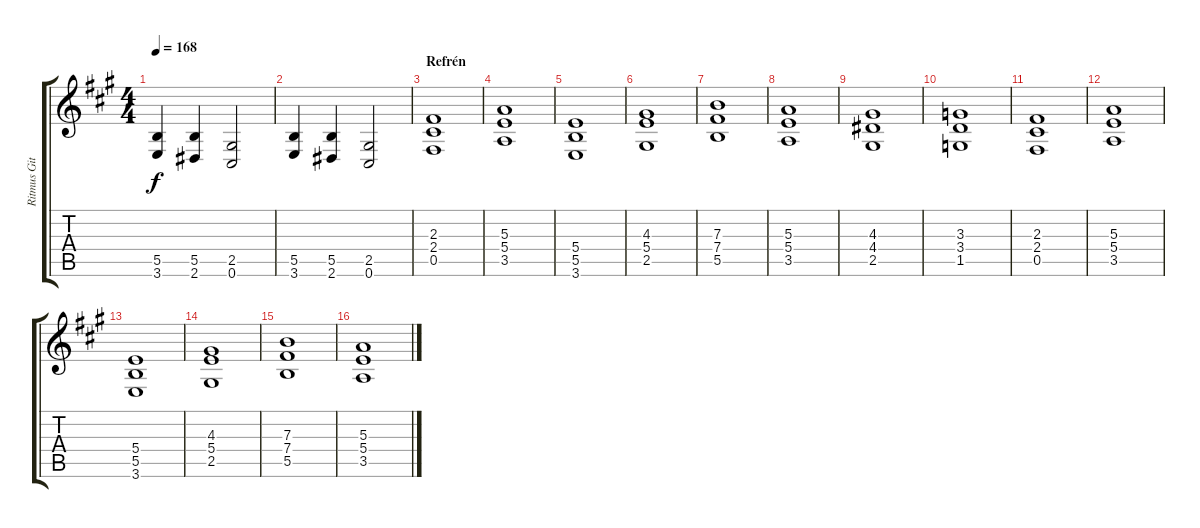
\track ("Ritmus Gitár 2" "Ritmus Git") {instrument distortionguitar}
\staff {score tabs}
\tuning (Db4 Ab3 E3 B2 Gb2 Db2) {hide}
\ts (4 4)
\tempo 168
\clef g2
\ks f#minor
(5.5 3.6).4{dy f} (5.5 2.6).4 (2.5 0.6).2 |
(5.5 3.6).4 (5.5 2.6).4 (2.5 0.6).2 |
\section ("" "Refrén")
(2.3 2.4 0.5).1 |
(5.3 5.4 3.5).1 |
(5.4 5.5 3.6).1 |
(4.3 5.4 2.5).1 |
(7.3 7.4 5.5).1 |
(5.3 5.4 3.5).1 |
(4.3 4.4 2.5).1 |
(3.3 3.4 1.5).1 |
(2.3 2.4 0.5).1 |
(5.3 5.4 3.5).1 |
(5.4 5.5 3.6).1 |
(4.3 5.4 2.5).1 |
(7.3 7.4 5.5).1 |
(5.3 5.4 3.5).1
